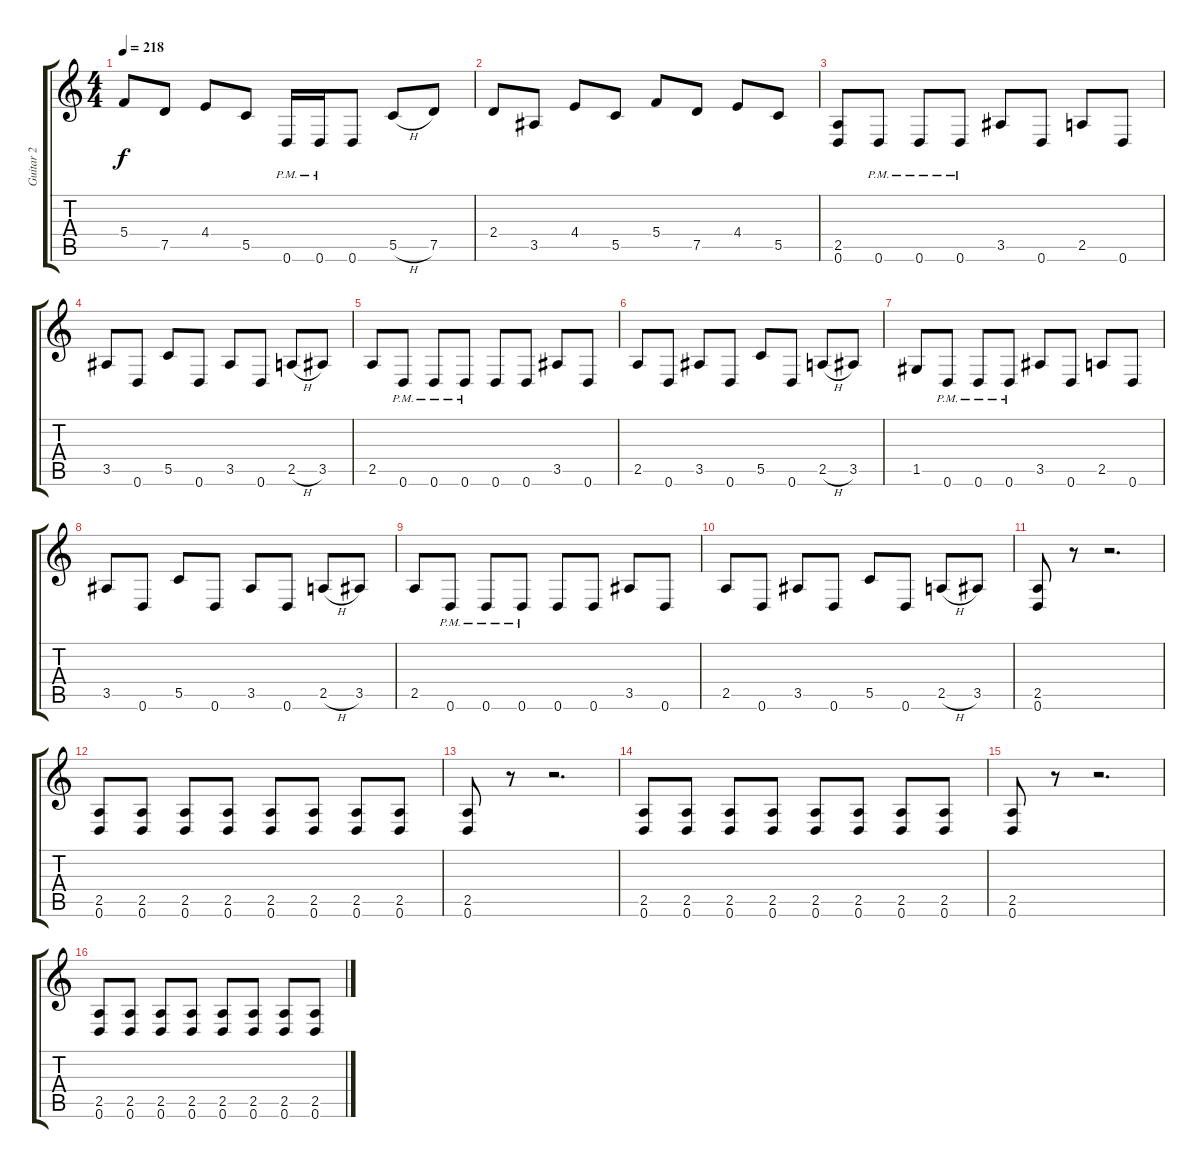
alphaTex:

\track ("Guitar 2" "Guitar 2") {instrument distortionguitar}
\staff {score tabs}
\tuning (D4 A3 F3 C3 G2 D2) {hide}
\ts (4 4)
\tempo 218
\clef g2
\ks c
5.4.8{dy f} 7.5.8 4.4.8 5.5.8 0.6{pm}.16 0.6{pm}.16 0.6.8 5.5{h}.8 7.5.8 |
2.4.8 3.5.8 4.4.8 5.5.8 5.4.8 7.5.8 4.4.8 5.5.8 |
(2.5 0.6).8 0.6{pm}.8 0.6{pm}.8 0.6{pm}.8 3.5.8 0.6.8 2.5.8 0.6.8 |
3.5.8 0.6.8 5.5.8 0.6.8 3.5.8 0.6.8 2.5{h}.8 3.5.8 |
2.5.8 0.6{pm}.8 0.6{pm}.8 0.6{pm}.8 0.6.8 0.6.8 3.5.8 0.6.8 |
2.5.8 0.6.8 3.5.8 0.6.8 5.5.8 0.6.8 2.5{h}.8 3.5.8 |
1.5.8 0.6{pm}.8 0.6{pm}.8 0.6{pm}.8 3.5.8 0.6.8 2.5.8 0.6.8 |
3.5.8 0.6.8 5.5.8 0.6.8 3.5.8 0.6.8 2.5{h}.8 3.5.8 |
2.5.8 0.6{pm}.8 0.6{pm}.8 0.6{pm}.8 0.6.8 0.6.8 3.5.8 0.6.8 |
2.5.8 0.6.8 3.5.8 0.6.8 5.5.8 0.6.8 2.5{h}.8 3.5.8 |
(2.5 0.6).8 r.8 r.2{d} |
(2.5 0.6).8 (2.5 0.6).8 (2.5 0.6).8 (2.5 0.6).8 (2.5 0.6).8 (2.5 0.6).8 (2.5 0.6).8 (2.5 0.6).8 |
(2.5 0.6).8 r.8 r.2{d} |
(2.5 0.6).8 (2.5 0.6).8 (2.5 0.6).8 (2.5 0.6).8 (2.5 0.6).8 (2.5 0.6).8 (2.5 0.6).8 (2.5 0.6).8 |
(2.5 0.6).8 r.8 r.2{d} |
(2.5 0.6).8 (2.5 0.6).8 (2.5 0.6).8 (2.5 0.6).8 (2.5 0.6).8 (2.5 0.6).8 (2.5 0.6).8 (2.5 0.6).8
